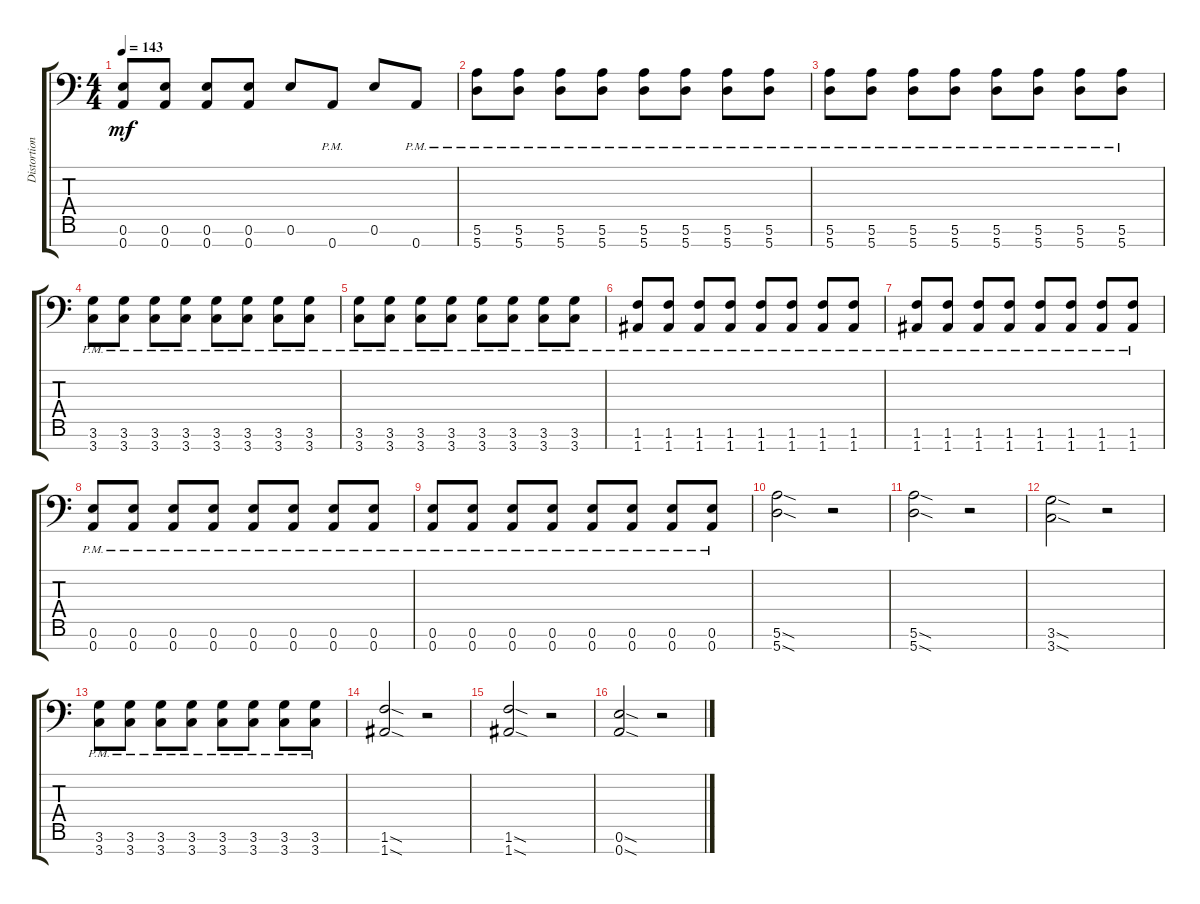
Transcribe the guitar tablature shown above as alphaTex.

\track ("Distortion Guitar" "Distortion") {instrument distortionguitar}
\staff {score tabs}
\tuning (E4 B3 G3 D3 A2 E2 A1) {hide}
\ts (4 4)
\tempo 143
\clef f4
\ks c
(0.6 0.7).8{dy mf} (0.6 0.7).8 (0.6 0.7).8 (0.6 0.7).8 0.6.8 0.7{pm}.8 0.6.8 0.7{pm}.8 |
(5.6{pm} 5.7{pm}).8 (5.6{pm} 5.7{pm}).8 (5.6{pm} 5.7{pm}).8 (5.6{pm} 5.7{pm}).8 (5.6{pm} 5.7{pm}).8 (5.6{pm} 5.7{pm}).8 (5.6{pm} 5.7{pm}).8 (5.6{pm} 5.7{pm}).8 |
(5.6{pm} 5.7{pm}).8 (5.6{pm} 5.7{pm}).8 (5.6{pm} 5.7{pm}).8 (5.6{pm} 5.7{pm}).8 (5.6{pm} 5.7{pm}).8 (5.6{pm} 5.7{pm}).8 (5.6{pm} 5.7{pm}).8 (5.6{pm} 5.7{pm}).8 |
(3.6{pm} 3.7{pm}).8 (3.6{pm} 3.7{pm}).8 (3.6{pm} 3.7{pm}).8 (3.6{pm} 3.7{pm}).8 (3.6{pm} 3.7{pm}).8 (3.6{pm} 3.7{pm}).8 (3.6{pm} 3.7{pm}).8 (3.6{pm} 3.7{pm}).8 |
(3.6{pm} 3.7{pm}).8 (3.6{pm} 3.7{pm}).8 (3.6{pm} 3.7{pm}).8 (3.6{pm} 3.7{pm}).8 (3.6{pm} 3.7{pm}).8 (3.6{pm} 3.7{pm}).8 (3.6{pm} 3.7{pm}).8 (3.6{pm} 3.7{pm}).8 |
(1.6{pm} 1.7{pm}).8 (1.6{pm} 1.7{pm}).8 (1.6{pm} 1.7{pm}).8 (1.6{pm} 1.7{pm}).8 (1.6{pm} 1.7{pm}).8 (1.6{pm} 1.7{pm}).8 (1.6{pm} 1.7{pm}).8 (1.6{pm} 1.7{pm}).8 |
(1.6{pm} 1.7{pm}).8 (1.6{pm} 1.7{pm}).8 (1.6{pm} 1.7{pm}).8 (1.6{pm} 1.7{pm}).8 (1.6{pm} 1.7{pm}).8 (1.6{pm} 1.7{pm}).8 (1.6{pm} 1.7{pm}).8 (1.6{pm} 1.7{pm}).8 |
(0.6{pm} 0.7{pm}).8 (0.6{pm} 0.7{pm}).8 (0.6{pm} 0.7{pm}).8 (0.6{pm} 0.7{pm}).8 (0.6{pm} 0.7{pm}).8 (0.6{pm} 0.7{pm}).8 (0.6{pm} 0.7{pm}).8 (0.6{pm} 0.7{pm}).8 |
(0.6{pm} 0.7{pm}).8 (0.6{pm} 0.7{pm}).8 (0.6{pm} 0.7{pm}).8 (0.6{pm} 0.7{pm}).8 (0.6{pm} 0.7{pm}).8 (0.6{pm} 0.7{pm}).8 (0.6{pm} 0.7{pm}).8 (0.6{pm} 0.7{pm}).8 |
(5.6{sod} 5.7{sod}).2 r.2 |
(5.6{sod} 5.7{sod}).2 r.2 |
(3.6{sod} 3.7{sod}).2 r.2 |
(3.6{pm} 3.7{pm}).8 (3.6{pm} 3.7{pm}).8 (3.6{pm} 3.7{pm}).8 (3.6{pm} 3.7{pm}).8 (3.6{pm} 3.7{pm}).8 (3.6{pm} 3.7{pm}).8 (3.6{pm} 3.7{pm}).8 (3.6{pm} 3.7{pm}).8 |
(1.6{sod} 1.7{sod}).2 r.2 |
(1.6{sod} 1.7{sod}).2 r.2 |
(0.6{sod} 0.7{sod}).2 r.2
